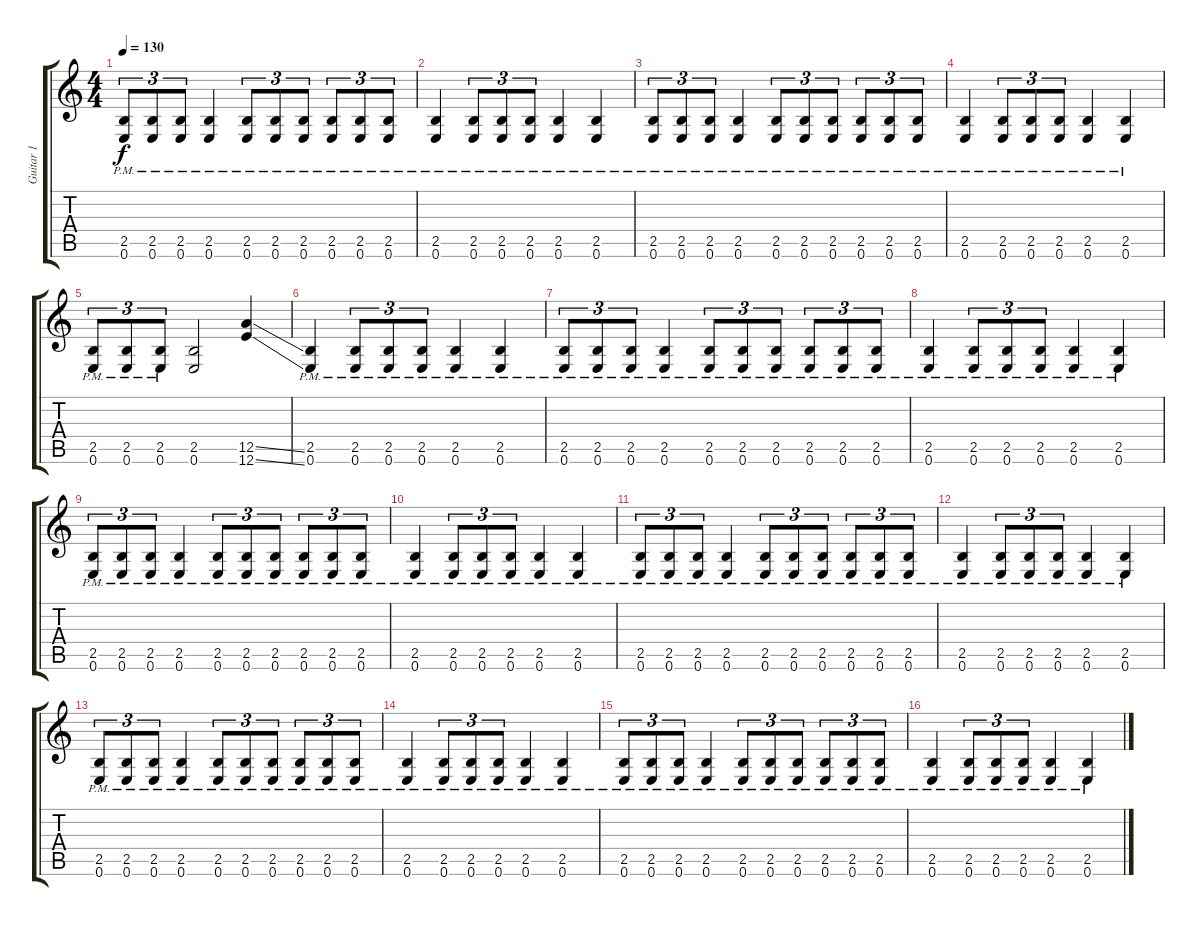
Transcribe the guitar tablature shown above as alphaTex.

\track ("Guitar 1" "Guitar 1") {instrument distortionguitar}
\staff {score tabs}
\tuning (E4 B3 G3 D3 A2 E2) {hide}
\ts (4 4)
\tempo 130
\clef g2
\ks c
(2.5{pm} 0.6{pm}).8{tu (3 2) dy f} (2.5{pm} 0.6{pm}).8{tu (3 2)} (2.5{pm} 0.6{pm}).8{tu (3 2)} (2.5{pm} 0.6{pm}).4 (2.5{pm} 0.6{pm}).8{tu (3 2)} (2.5{pm} 0.6{pm}).8{tu (3 2)} (2.5{pm} 0.6{pm}).8{tu (3 2)} (2.5{pm} 0.6{pm}).8{tu (3 2)} (2.5{pm} 0.6{pm}).8{tu (3 2)} (2.5{pm} 0.6{pm}).8{tu (3 2)} |
(2.5{pm} 0.6{pm}).4 (2.5{pm} 0.6{pm}).8{tu (3 2)} (2.5{pm} 0.6{pm}).8{tu (3 2)} (2.5{pm} 0.6{pm}).8{tu (3 2)} (2.5{pm} 0.6{pm}).4 (2.5{pm} 0.6{pm}).4 |
(2.5{pm} 0.6{pm}).8{tu (3 2)} (2.5{pm} 0.6{pm}).8{tu (3 2)} (2.5{pm} 0.6{pm}).8{tu (3 2)} (2.5{pm} 0.6{pm}).4 (2.5{pm} 0.6{pm}).8{tu (3 2)} (2.5{pm} 0.6{pm}).8{tu (3 2)} (2.5{pm} 0.6{pm}).8{tu (3 2)} (2.5{pm} 0.6{pm}).8{tu (3 2)} (2.5{pm} 0.6{pm}).8{tu (3 2)} (2.5{pm} 0.6{pm}).8{tu (3 2)} |
(2.5{pm} 0.6{pm}).4 (2.5{pm} 0.6{pm}).8{tu (3 2)} (2.5{pm} 0.6{pm}).8{tu (3 2)} (2.5{pm} 0.6{pm}).8{tu (3 2)} (2.5{pm} 0.6{pm}).4 (2.5{pm} 0.6{pm}).4 |
(2.5{pm} 0.6{pm}).8{tu (3 2)} (2.5{pm} 0.6{pm}).8{tu (3 2)} (2.5{pm} 0.6{pm}).8{tu (3 2)} (2.5 0.6).2 (12.5{ss} 12.6{ss}).4 |
(2.5{pm} 0.6{pm}).4 (2.5{pm} 0.6{pm}).8{tu (3 2)} (2.5{pm} 0.6{pm}).8{tu (3 2)} (2.5{pm} 0.6{pm}).8{tu (3 2)} (2.5{pm} 0.6{pm}).4 (2.5{pm} 0.6{pm}).4 |
(2.5{pm} 0.6{pm}).8{tu (3 2)} (2.5{pm} 0.6{pm}).8{tu (3 2)} (2.5{pm} 0.6{pm}).8{tu (3 2)} (2.5{pm} 0.6{pm}).4 (2.5{pm} 0.6{pm}).8{tu (3 2)} (2.5{pm} 0.6{pm}).8{tu (3 2)} (2.5{pm} 0.6{pm}).8{tu (3 2)} (2.5{pm} 0.6{pm}).8{tu (3 2)} (2.5{pm} 0.6{pm}).8{tu (3 2)} (2.5{pm} 0.6{pm}).8{tu (3 2)} |
(2.5{pm} 0.6{pm}).4 (2.5{pm} 0.6{pm}).8{tu (3 2)} (2.5{pm} 0.6{pm}).8{tu (3 2)} (2.5{pm} 0.6{pm}).8{tu (3 2)} (2.5{pm} 0.6{pm}).4 (2.5{pm} 0.6{pm}).4 |
(2.5{pm} 0.6{pm}).8{tu (3 2)} (2.5{pm} 0.6{pm}).8{tu (3 2)} (2.5{pm} 0.6{pm}).8{tu (3 2)} (2.5{pm} 0.6{pm}).4 (2.5{pm} 0.6{pm}).8{tu (3 2)} (2.5{pm} 0.6{pm}).8{tu (3 2)} (2.5{pm} 0.6{pm}).8{tu (3 2)} (2.5{pm} 0.6{pm}).8{tu (3 2)} (2.5{pm} 0.6{pm}).8{tu (3 2)} (2.5{pm} 0.6{pm}).8{tu (3 2)} |
(2.5{pm} 0.6{pm}).4 (2.5{pm} 0.6{pm}).8{tu (3 2)} (2.5{pm} 0.6{pm}).8{tu (3 2)} (2.5{pm} 0.6{pm}).8{tu (3 2)} (2.5{pm} 0.6{pm}).4 (2.5{pm} 0.6{pm}).4 |
(2.5{pm} 0.6{pm}).8{tu (3 2)} (2.5{pm} 0.6{pm}).8{tu (3 2)} (2.5{pm} 0.6{pm}).8{tu (3 2)} (2.5{pm} 0.6{pm}).4 (2.5{pm} 0.6{pm}).8{tu (3 2)} (2.5{pm} 0.6{pm}).8{tu (3 2)} (2.5{pm} 0.6{pm}).8{tu (3 2)} (2.5{pm} 0.6{pm}).8{tu (3 2)} (2.5{pm} 0.6{pm}).8{tu (3 2)} (2.5{pm} 0.6{pm}).8{tu (3 2)} |
(2.5{pm} 0.6{pm}).4 (2.5{pm} 0.6{pm}).8{tu (3 2)} (2.5{pm} 0.6{pm}).8{tu (3 2)} (2.5{pm} 0.6{pm}).8{tu (3 2)} (2.5{pm} 0.6{pm}).4 (2.5{pm} 0.6{pm}).4 |
(2.5{pm} 0.6{pm}).8{tu (3 2)} (2.5{pm} 0.6{pm}).8{tu (3 2)} (2.5{pm} 0.6{pm}).8{tu (3 2)} (2.5{pm} 0.6{pm}).4 (2.5{pm} 0.6{pm}).8{tu (3 2)} (2.5{pm} 0.6{pm}).8{tu (3 2)} (2.5{pm} 0.6{pm}).8{tu (3 2)} (2.5{pm} 0.6{pm}).8{tu (3 2)} (2.5{pm} 0.6{pm}).8{tu (3 2)} (2.5{pm} 0.6{pm}).8{tu (3 2)} |
(2.5{pm} 0.6{pm}).4 (2.5{pm} 0.6{pm}).8{tu (3 2)} (2.5{pm} 0.6{pm}).8{tu (3 2)} (2.5{pm} 0.6{pm}).8{tu (3 2)} (2.5{pm} 0.6{pm}).4 (2.5{pm} 0.6{pm}).4 |
(2.5{pm} 0.6{pm}).8{tu (3 2)} (2.5{pm} 0.6{pm}).8{tu (3 2)} (2.5{pm} 0.6{pm}).8{tu (3 2)} (2.5{pm} 0.6{pm}).4 (2.5{pm} 0.6{pm}).8{tu (3 2)} (2.5{pm} 0.6{pm}).8{tu (3 2)} (2.5{pm} 0.6{pm}).8{tu (3 2)} (2.5{pm} 0.6{pm}).8{tu (3 2)} (2.5{pm} 0.6{pm}).8{tu (3 2)} (2.5{pm} 0.6{pm}).8{tu (3 2)} |
(2.5{pm} 0.6{pm}).4 (2.5{pm} 0.6{pm}).8{tu (3 2)} (2.5{pm} 0.6{pm}).8{tu (3 2)} (2.5{pm} 0.6{pm}).8{tu (3 2)} (2.5{pm} 0.6{pm}).4 (2.5{pm} 0.6{pm}).4
